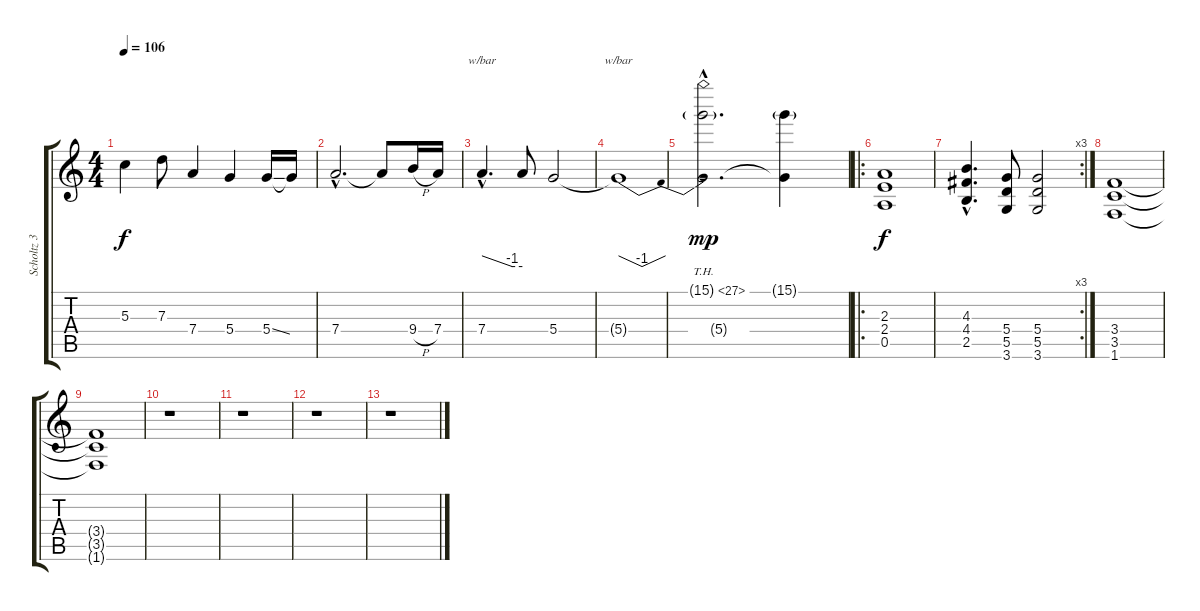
\track ("Scholtz 3" "Scholtz 3") {instrument distortionguitar}
\staff {score tabs}
\tuning (E4 B3 G3 D3 A2 E2) {hide}
\ts (4 4)
\tempo 106
\clef g2
\ks c
5.3.4{dy f} 7.3.8 7.4.4 5.4.4 5.4{ss}.16 5.4{t}.16 |
7.4{hac}.2{d} 7.4{t}.8 9.4{h}.16 7.4.16 |
7.4{hac}.4{d tbe (custom default 0 0 45 -4 60 -4)} 7.4{t}.8 5.4.2 |
5.4{t}.1{tbe (dip default 0 0 30 -4 60 0)} |
(15.1{th 12 g hac} 5.4{hac t}).2{d dy mp} (15.1{g} 5.4{t}).4 |
\ro
(2.3 2.4 0.5).1{dy f} |
\rc 3
(4.3{hac} 4.4{hac} 2.5{hac}).4{d} (5.4 5.5 3.6).8 (5.4 5.5 3.6).2 |
(3.4 3.5 1.6).1 |
(3.4{t} 3.5{t} 1.6{t}).1 |
r.1 |
r.1 |
r.1 |
r.1
